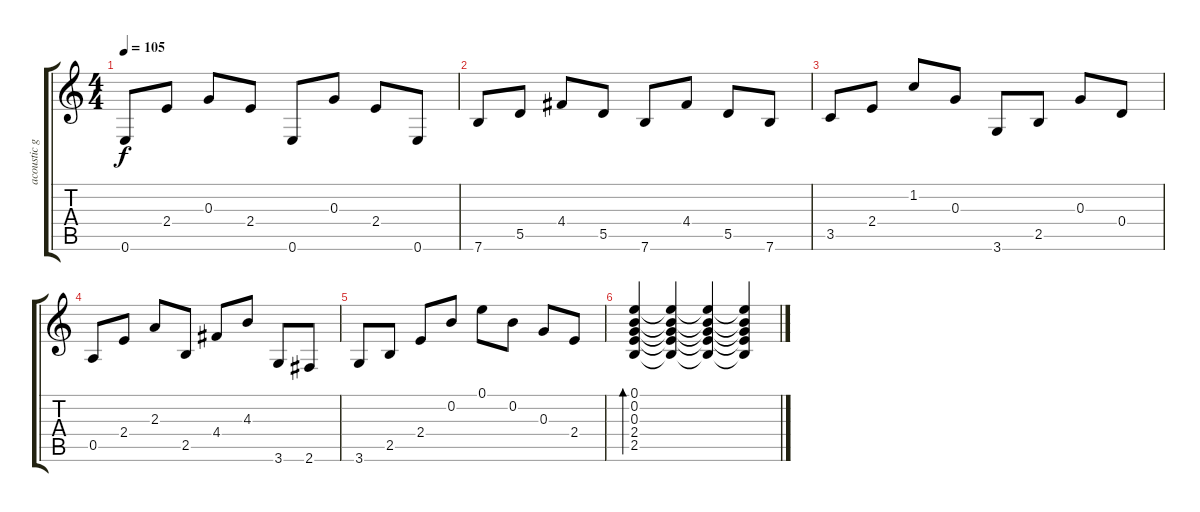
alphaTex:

\track ("acoustic guitar 3" "acoustic g") {instrument acousticguitarsteel}
\staff {score tabs}
\tuning (E4 B3 G3 D3 A2 E2) {hide}
\ts (4 4)
\tempo 105
\clef g2
\ks c
0.6.8{dy f} 2.4.8 0.3.8 2.4.8 0.6.8 0.3.8 2.4.8 0.6.8 |
7.6.8 5.5.8 4.4.8 5.5.8 7.6.8 4.4.8 5.5.8 7.6.8 |
3.5.8 2.4.8 1.2.8 0.3.8 3.6.8 2.5.8 0.3.8 0.4.8 |
0.5.8 2.4.8 2.3.8 2.5.8 4.4.8 4.3.8 3.6.8 2.6.8 |
3.6.8 2.5.8 2.4.8 0.2.8 0.1.8 0.2.8 0.3.8 2.4.8 |
(0.1 0.2 0.3 2.4 2.5).4{bd 120} (0.1{t} 0.2{t} 0.3{t} 2.4{t} 2.5{t}).4 (0.1{t} 0.2{t} 0.3{t} 2.4{t} 2.5{t}).4 (0.1{t} 0.2{t} 0.3{t} 2.4{t} 2.5{t}).4
